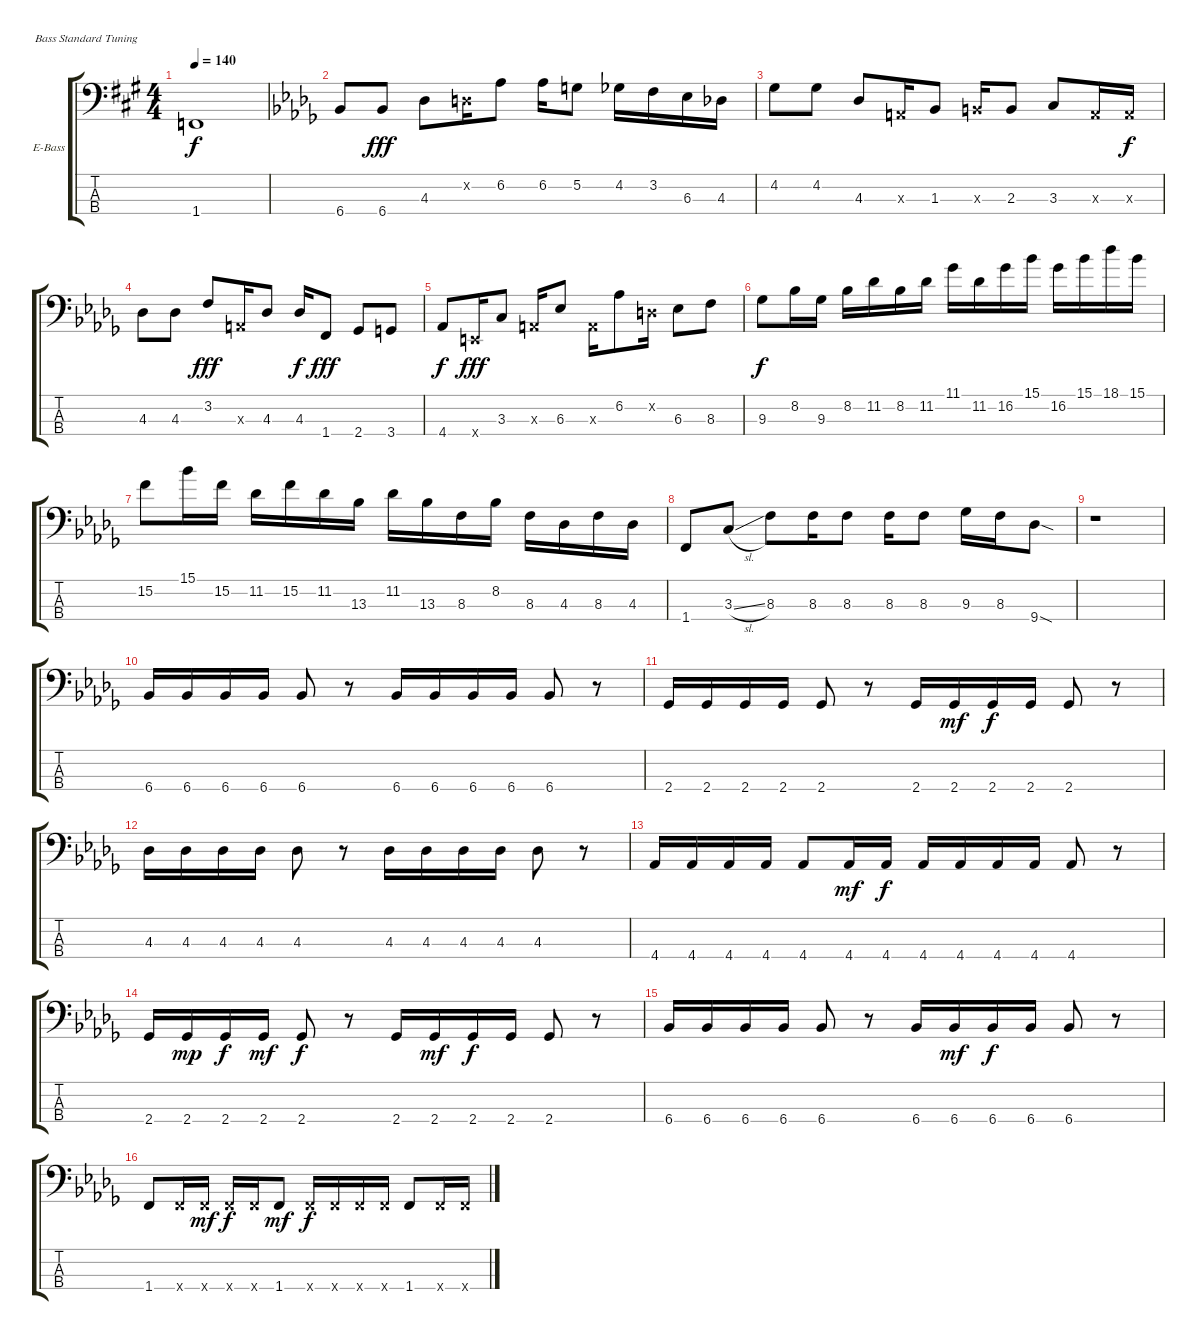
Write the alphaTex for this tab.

\bracketExtendMode groupsimilarinstruments
\firstSystemTrackNameOrientation horizontal
\otherSystemsTrackNameOrientation horizontal
\track ("Bass" "E-Bass") {instrument electricbassfinger}
\staff {score tabs}
\tuning (G2 D2 A1 E1)
\ts (4 4)
\tempo 140
\clef f4
\ks a
1.4.1{dy f} |
\ks db
6.4.8 6.4.8{dy fff} 4.3.8 0.2{x}.16 6.2.8 6.2.16 5.2.8 4.2.16 3.2.16 6.3.16 4.3.16 |
4.2.8 4.2.8 4.3.8 0.3{x}.16 1.3.8 2.3{x}.16 2.3.8 3.3.8 0.3{x}.16 0.3{x}.16{dy f} |
4.3.8 4.3.8 3.2.8{dy fff} 0.3{x}.16 4.3.8 4.3.16{dy f} 1.4.8{dy fff} 2.4.8 3.4.8 |
4.4.8{dy f} 0.4{x}.16{dy fff} 3.3.8 0.3{x}.16 6.3.8 0.3{x}.16 6.2.8 0.2{x}.16 6.3.8 8.3.8 |
9.3.8{dy f} 8.2.16 9.3.16 8.2.16 11.2.16 8.2.16 11.2.16 11.1.16 11.2.16 16.2.16 15.1.16 16.2.16 15.1.16 18.1.16 15.1.16 |
15.2.8 15.1.16 15.2.16 11.2.16 15.2.16 11.2.16 13.3.16 11.2.16 13.3.16 8.3.16 8.2.16 8.3.16 4.3.16 8.3.16 4.3.16 |
1.4.8 3.3{sl}.8 8.3.8 8.3.16 8.3.8 8.3.16 8.3.8 9.3.16 8.3.16 9.4{sod}.8 |
r.1 |
6.4.16 6.4.16 6.4.16 6.4.16 6.4.8 r.8 6.4.16 6.4.16 6.4.16 6.4.16 6.4.8 r.8 |
2.4.16 2.4.16 2.4.16 2.4.16 2.4.8 r.8 2.4.16 2.4.16{dy mf} 2.4.16{dy f} 2.4.16 2.4.8 r.8 |
4.3.16 4.3.16 4.3.16 4.3.16 4.3.8 r.8 4.3.16 4.3.16 4.3.16 4.3.16 4.3.8 r.8 |
4.4.16 4.4.16 4.4.16 4.4.16 4.4.8 4.4.16{dy mf} 4.4.16{dy f} 4.4.16 4.4.16 4.4.16 4.4.16 4.4.8 r.8 |
2.4.16 2.4.16{dy mp} 2.4.16{dy f} 2.4.16{dy mf} 2.4.8{dy f} r.8 2.4.16 2.4.16{dy mf} 2.4.16{dy f} 2.4.16 2.4.8 r.8 |
6.4.16 6.4.16 6.4.16 6.4.16 6.4.8 r.8 6.4.16 6.4.16{dy mf} 6.4.16{dy f} 6.4.16 6.4.8 r.8 |
1.4.8 1.4{x}.16 1.4{x}.16{dy mf} 1.4{x}.16{dy f} 1.4{x}.16 1.4.8{dy mf} 1.4{x}.16{dy f} 1.4{x}.16 1.4{x}.16 1.4{x}.16 1.4.8 1.4{x}.16 1.4{x}.16
